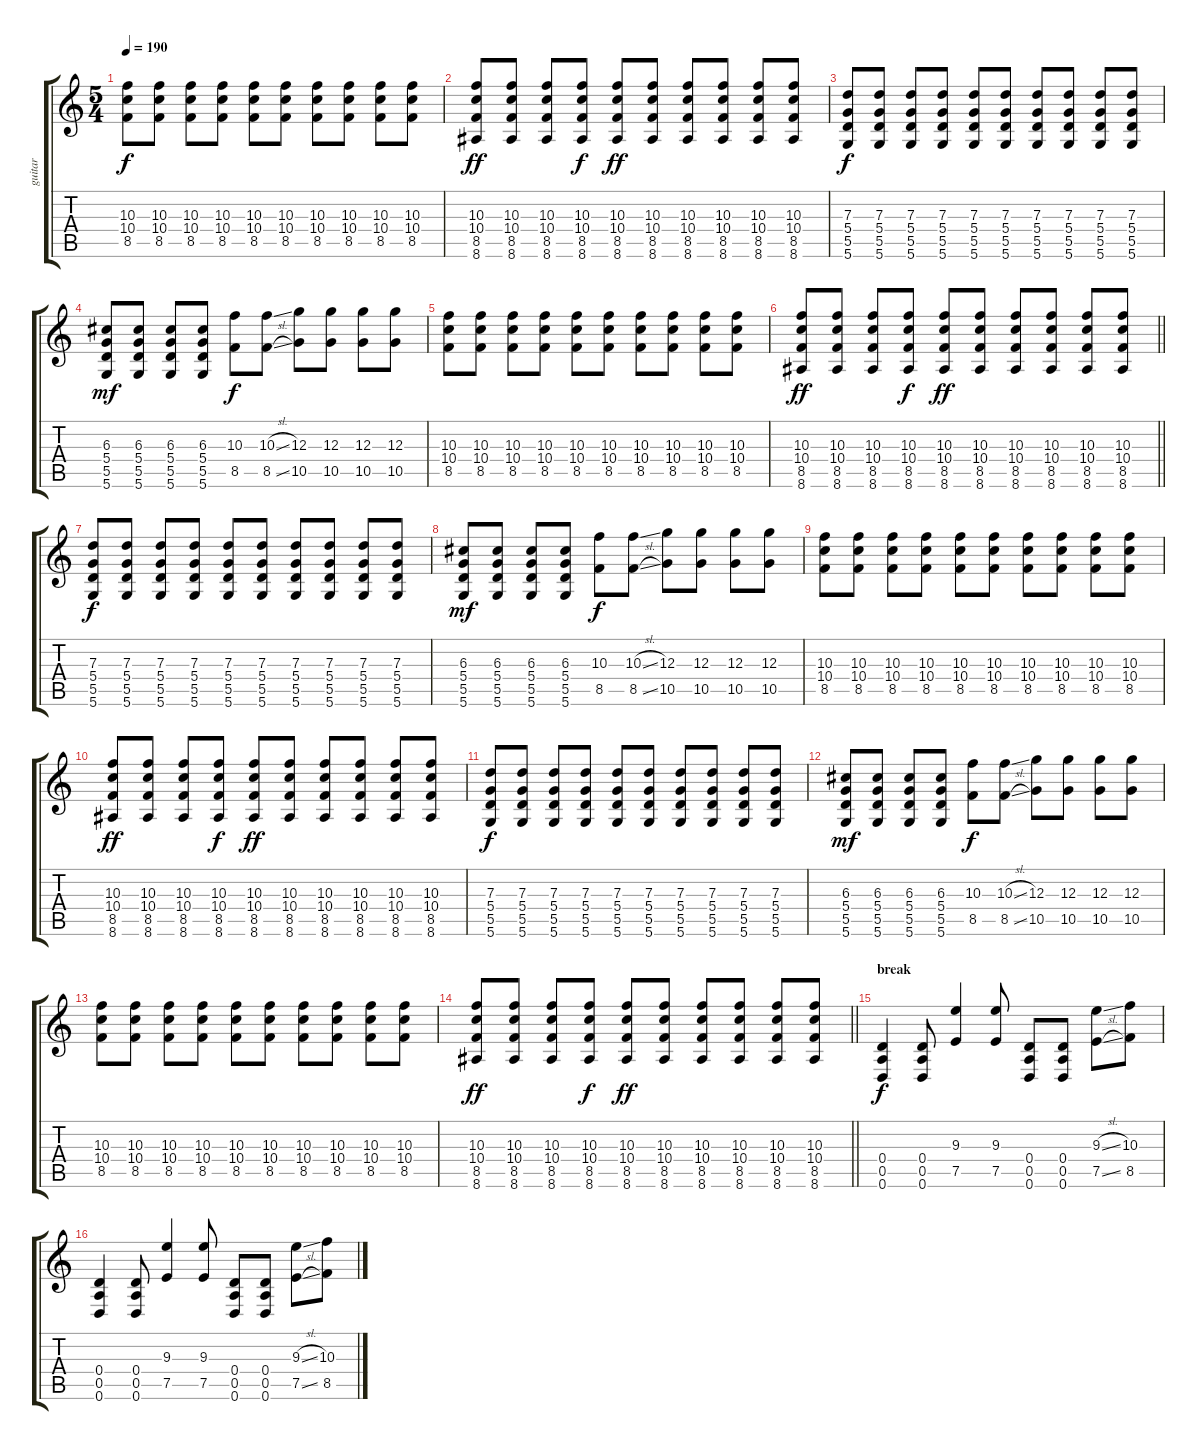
\track ("guitar" "guitar") {instrument overdrivenguitar}
\staff {score tabs}
\tuning (E4 B3 G3 D3 A2 D2) {hide}
\ts (5 4)
\tempo 190
\clef g2
\ks c
(10.3 10.4 8.5).8{dy f} (10.3 10.4 8.5).8 (10.3 10.4 8.5).8 (10.3 10.4 8.5).8 (10.3 10.4 8.5).8 (10.3 10.4 8.5).8 (10.3 10.4 8.5).8 (10.3 10.4 8.5).8 (10.3 10.4 8.5).8 (10.3 10.4 8.5).8 |
(10.3 10.4 8.5 8.6).8{dy ff} (10.3 10.4 8.5 8.6).8 (10.3 10.4 8.5 8.6).8 (10.3 10.4 8.5 8.6).8{dy f} (10.3 10.4 8.5 8.6).8{dy ff} (10.3 10.4 8.5 8.6).8 (10.3 10.4 8.5 8.6).8 (10.3 10.4 8.5 8.6).8 (10.3 10.4 8.5 8.6).8 (10.3 10.4 8.5 8.6).8 |
(7.3 5.4 5.5 5.6).8{dy f} (7.3 5.4 5.5 5.6).8 (7.3 5.4 5.5 5.6).8 (7.3 5.4 5.5 5.6).8 (7.3 5.4 5.5 5.6).8 (7.3 5.4 5.5 5.6).8 (7.3 5.4 5.5 5.6).8 (7.3 5.4 5.5 5.6).8 (7.3 5.4 5.5 5.6).8 (7.3 5.4 5.5 5.6).8 |
(6.3 5.4 5.5 5.6).8{dy mf} (6.3 5.4 5.5 5.6).8 (6.3 5.4 5.5 5.6).8 (6.3 5.4 5.5 5.6).8 (10.3 8.5).8{dy f} (10.3{sl} 8.5{sl}).8 (12.3 10.5).8 (12.3 10.5).8 (12.3 10.5).8 (12.3 10.5).8 |
(10.3 10.4 8.5).8 (10.3 10.4 8.5).8 (10.3 10.4 8.5).8 (10.3 10.4 8.5).8 (10.3 10.4 8.5).8 (10.3 10.4 8.5).8 (10.3 10.4 8.5).8 (10.3 10.4 8.5).8 (10.3 10.4 8.5).8 (10.3 10.4 8.5).8 |
\barLineRight lightlight
(10.3 10.4 8.5 8.6).8{dy ff} (10.3 10.4 8.5 8.6).8 (10.3 10.4 8.5 8.6).8 (10.3 10.4 8.5 8.6).8{dy f} (10.3 10.4 8.5 8.6).8{dy ff} (10.3 10.4 8.5 8.6).8 (10.3 10.4 8.5 8.6).8 (10.3 10.4 8.5 8.6).8 (10.3 10.4 8.5 8.6).8 (10.3 10.4 8.5 8.6).8 |
(7.3 5.4 5.5 5.6).8{dy f} (7.3 5.4 5.5 5.6).8 (7.3 5.4 5.5 5.6).8 (7.3 5.4 5.5 5.6).8 (7.3 5.4 5.5 5.6).8 (7.3 5.4 5.5 5.6).8 (7.3 5.4 5.5 5.6).8 (7.3 5.4 5.5 5.6).8 (7.3 5.4 5.5 5.6).8 (7.3 5.4 5.5 5.6).8 |
(6.3 5.4 5.5 5.6).8{dy mf} (6.3 5.4 5.5 5.6).8 (6.3 5.4 5.5 5.6).8 (6.3 5.4 5.5 5.6).8 (10.3 8.5).8{dy f} (10.3{sl} 8.5{sl}).8 (12.3 10.5).8 (12.3 10.5).8 (12.3 10.5).8 (12.3 10.5).8 |
(10.3 10.4 8.5).8 (10.3 10.4 8.5).8 (10.3 10.4 8.5).8 (10.3 10.4 8.5).8 (10.3 10.4 8.5).8 (10.3 10.4 8.5).8 (10.3 10.4 8.5).8 (10.3 10.4 8.5).8 (10.3 10.4 8.5).8 (10.3 10.4 8.5).8 |
(10.3 10.4 8.5 8.6).8{dy ff} (10.3 10.4 8.5 8.6).8 (10.3 10.4 8.5 8.6).8 (10.3 10.4 8.5 8.6).8{dy f} (10.3 10.4 8.5 8.6).8{dy ff} (10.3 10.4 8.5 8.6).8 (10.3 10.4 8.5 8.6).8 (10.3 10.4 8.5 8.6).8 (10.3 10.4 8.5 8.6).8 (10.3 10.4 8.5 8.6).8 |
(7.3 5.4 5.5 5.6).8{dy f} (7.3 5.4 5.5 5.6).8 (7.3 5.4 5.5 5.6).8 (7.3 5.4 5.5 5.6).8 (7.3 5.4 5.5 5.6).8 (7.3 5.4 5.5 5.6).8 (7.3 5.4 5.5 5.6).8 (7.3 5.4 5.5 5.6).8 (7.3 5.4 5.5 5.6).8 (7.3 5.4 5.5 5.6).8 |
(6.3 5.4 5.5 5.6).8{dy mf} (6.3 5.4 5.5 5.6).8 (6.3 5.4 5.5 5.6).8 (6.3 5.4 5.5 5.6).8 (10.3 8.5).8{dy f} (10.3{sl} 8.5{sl}).8 (12.3 10.5).8 (12.3 10.5).8 (12.3 10.5).8 (12.3 10.5).8 |
(10.3 10.4 8.5).8 (10.3 10.4 8.5).8 (10.3 10.4 8.5).8 (10.3 10.4 8.5).8 (10.3 10.4 8.5).8 (10.3 10.4 8.5).8 (10.3 10.4 8.5).8 (10.3 10.4 8.5).8 (10.3 10.4 8.5).8 (10.3 10.4 8.5).8 |
\barLineRight lightlight
(10.3 10.4 8.5 8.6).8{dy ff} (10.3 10.4 8.5 8.6).8 (10.3 10.4 8.5 8.6).8 (10.3 10.4 8.5 8.6).8{dy f} (10.3 10.4 8.5 8.6).8{dy ff} (10.3 10.4 8.5 8.6).8 (10.3 10.4 8.5 8.6).8 (10.3 10.4 8.5 8.6).8 (10.3 10.4 8.5 8.6).8 (10.3 10.4 8.5 8.6).8 |
\section ("" "break")
(0.4 0.5 0.6).4{dy f} (0.4 0.5 0.6).8 (9.3 7.5).4 (9.3 7.5).8 (0.4 0.5 0.6).8 (0.4 0.5 0.6).8 (9.3{sl} 7.5{sl}).8 (10.3 8.5).8 |
(0.4 0.5 0.6).4 (0.4 0.5 0.6).8 (9.3 7.5).4 (9.3 7.5).8 (0.4 0.5 0.6).8 (0.4 0.5 0.6).8 (9.3{sl} 7.5{sl}).8 (10.3 8.5).8
